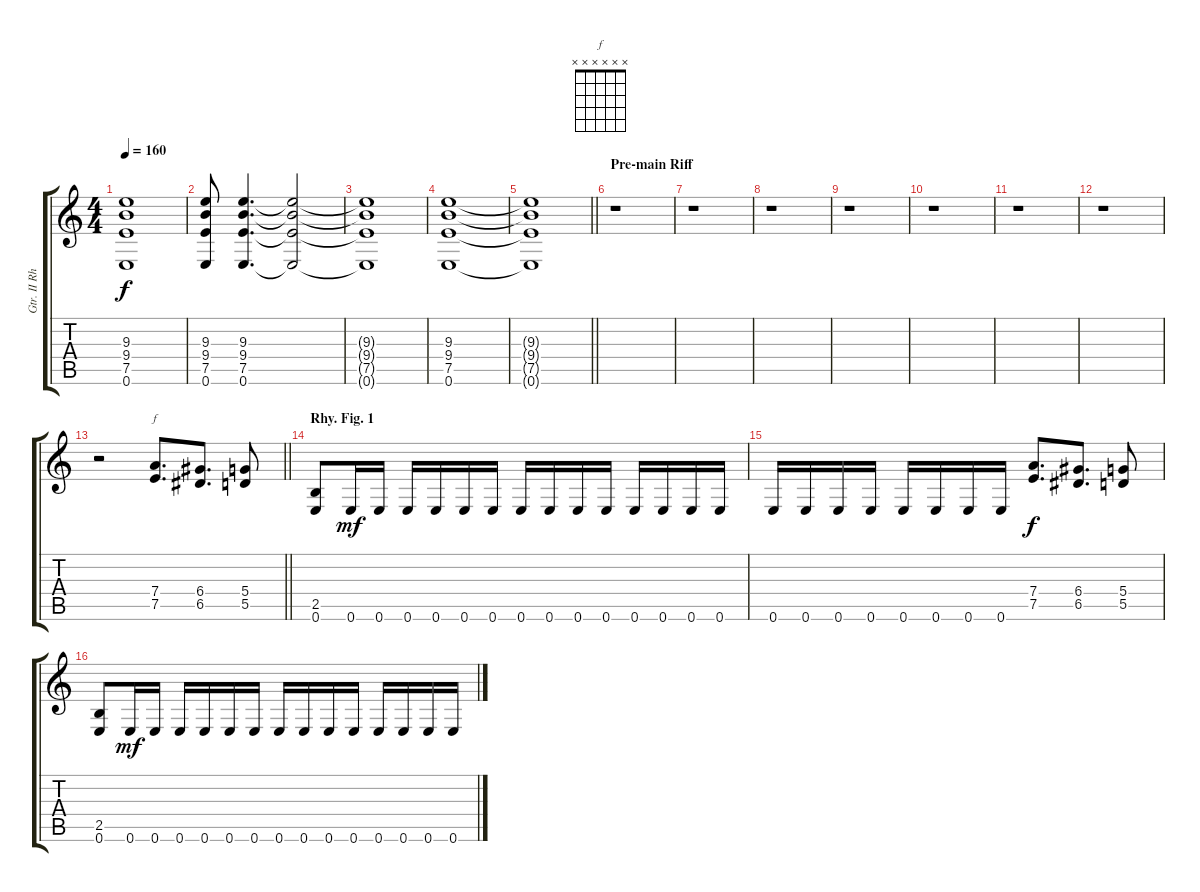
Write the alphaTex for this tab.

\track ("Gtr. II Rhytm" "Gtr. II Rh") {instrument overdrivenguitar}
\staff {score tabs}
\tuning (E4 B3 G3 D3 A2 E2) {hide}
\chord ("f" x x x x x x)
\ts (4 4)
\tempo 160
\clef g2
\ks c
(9.3{t} 9.4{t} 7.5{t} 0.6{t}).1{dy f} |
(9.3 9.4 7.5 0.6).8 (9.3 9.4 7.5 0.6).4{d} (9.3{t} 9.4{t} 7.5{t} 0.6{t}).2 |
(9.3{t} 9.4{t} 7.5{t} 0.6{t}).1 |
(9.3 9.4 7.5 0.6).1 |
\barLineRight lightlight
(9.3{t} 9.4{t} 7.5{t} 0.6{t}).1 |
\section ("" "Pre-main Riff")
r.1 |
r.1 |
r.1 |
r.1 |
r.1 |
r.1 |
r.1 |
\barLineRight lightlight
r.2 (7.4 7.5).8{d ch "f"} (6.4 6.5).8{d} (5.4 5.5).8 |
\section ("" "Rhy. Fig. 1")
(2.5 0.6).8 0.6.16{dy mf} 0.6.16 0.6.16 0.6.16 0.6.16 0.6.16 0.6.16 0.6.16 0.6.16 0.6.16 0.6.16 0.6.16 0.6.16 0.6.16 |
0.6.16 0.6.16 0.6.16 0.6.16 0.6.16 0.6.16 0.6.16 0.6.16 (7.4 7.5).8{d dy f} (6.4 6.5).8{d} (5.4 5.5).8 |
(2.5 0.6).8 0.6.16{dy mf} 0.6.16 0.6.16 0.6.16 0.6.16 0.6.16 0.6.16 0.6.16 0.6.16 0.6.16 0.6.16 0.6.16 0.6.16 0.6.16
